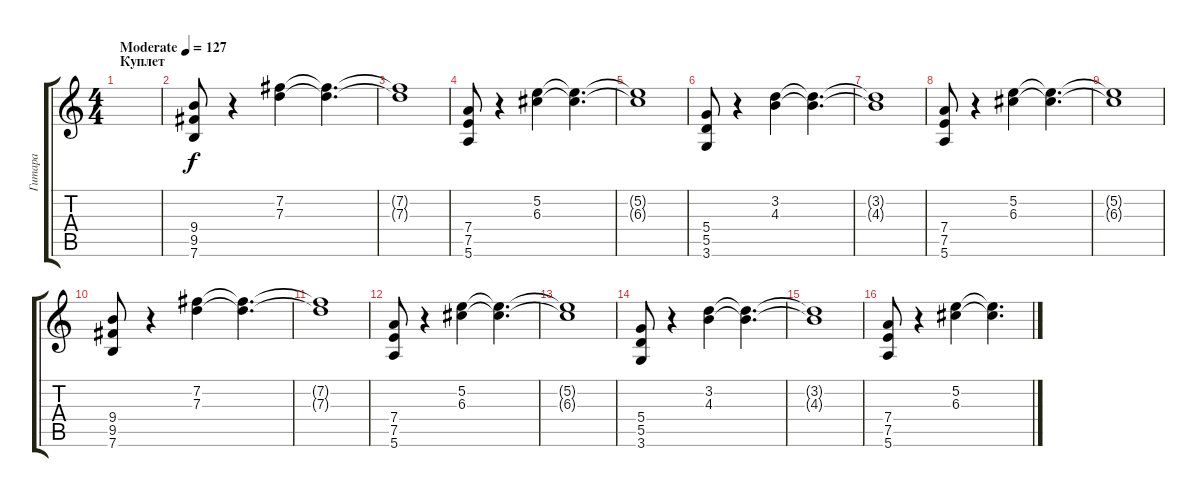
\track ("Гитара" "Гитара") {instrument electricguitarclean}
\staff {score tabs}
\tuning (E4 B3 G3 D3 A2 E2) {hide}
\ts (4 4)
\section ("" "Куплет")
\tempo (127 "Moderate")
\clef g2
\ks c
|
(9.4 9.5 7.6).8 r.4 (7.2 7.3).4 (7.2{t} 7.3{t}).4{d} |
(7.2{t} 7.3{t}).1 |
(7.4 7.5 5.6).8 r.4 (5.2 6.3).4 (5.2{t} 6.3{t}).4{d} |
(5.2{t} 6.3{t}).1 |
(5.4 5.5 3.6).8 r.4 (3.2 4.3).4 (3.2{t} 4.3{t}).4{d} |
(3.2{t} 4.3{t}).1 |
(7.4 7.5 5.6).8 r.4 (5.2 6.3).4 (5.2{t} 6.3{t}).4{d} |
(5.2{t} 6.3{t}).1 |
(9.4 9.5 7.6).8 r.4 (7.2 7.3).4 (7.2{t} 7.3{t}).4{d} |
(7.2{t} 7.3{t}).1 |
(7.4 7.5 5.6).8 r.4 (5.2 6.3).4 (5.2{t} 6.3{t}).4{d} |
(5.2{t} 6.3{t}).1 |
(5.4 5.5 3.6).8 r.4 (3.2 4.3).4 (3.2{t} 4.3{t}).4{d} |
(3.2{t} 4.3{t}).1 |
(7.4 7.5 5.6).8 r.4 (5.2 6.3).4 (5.2{t} 6.3{t}).4{d}
